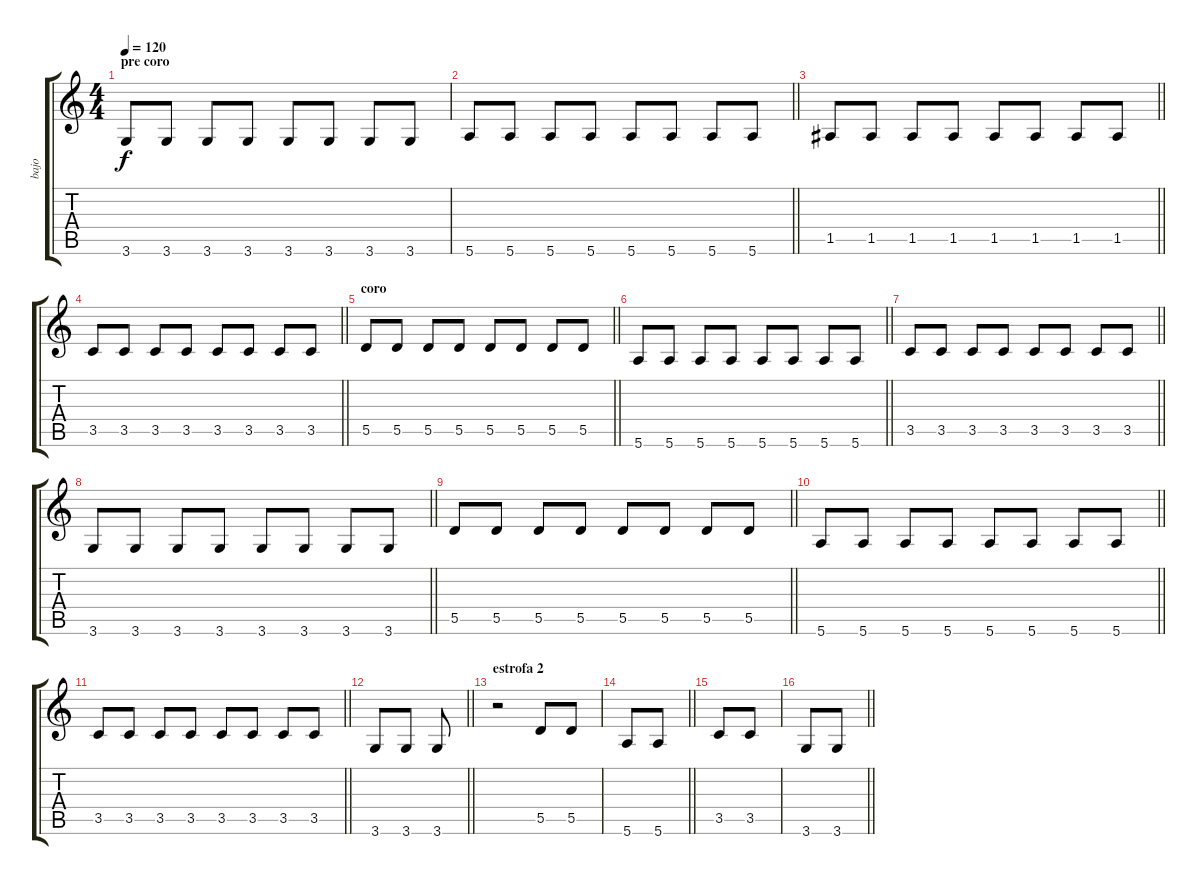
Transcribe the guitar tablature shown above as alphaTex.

\track ("bajo" "bajo") {instrument slapbass1}
\staff {score tabs}
\tuning (E4 B3 G3 D3 A2 E2) {hide}
\ts (4 4)
\section ("" "pre coro")
\tempo 120
\clef g2
\ks c
3.6.8{dy f} 3.6.8 3.6.8 3.6.8 3.6.8 3.6.8 3.6.8 3.6.8 |
\barLineRight lightlight
5.6.8 5.6.8 5.6.8 5.6.8 5.6.8 5.6.8 5.6.8 5.6.8 |
\barLineRight lightlight
1.5.8 1.5.8 1.5.8 1.5.8 1.5.8 1.5.8 1.5.8 1.5.8 |
\barLineRight lightlight
3.5.8 3.5.8 3.5.8 3.5.8 3.5.8 3.5.8 3.5.8 3.5.8 |
\section ("" "coro")
\barLineRight lightlight
5.5.8 5.5.8 5.5.8 5.5.8 5.5.8 5.5.8 5.5.8 5.5.8 |
\barLineRight lightlight
5.6.8 5.6.8 5.6.8 5.6.8 5.6.8 5.6.8 5.6.8 5.6.8 |
\barLineRight lightlight
3.5.8 3.5.8 3.5.8 3.5.8 3.5.8 3.5.8 3.5.8 3.5.8 |
\barLineRight lightlight
3.6.8 3.6.8 3.6.8 3.6.8 3.6.8 3.6.8 3.6.8 3.6.8 |
\barLineRight lightlight
5.5.8 5.5.8 5.5.8 5.5.8 5.5.8 5.5.8 5.5.8 5.5.8 |
\barLineRight lightlight
5.6.8 5.6.8 5.6.8 5.6.8 5.6.8 5.6.8 5.6.8 5.6.8 |
\barLineRight lightlight
3.5.8 3.5.8 3.5.8 3.5.8 3.5.8 3.5.8 3.5.8 3.5.8 |
\barLineRight lightlight
3.6.8 3.6.8 3.6.8 |
\section ("" "estrofa 2")
r.2 5.5.8 5.5.8 |
\barLineRight lightlight
5.6.8 5.6.8 |
3.5.8 3.5.8 |
\barLineRight lightlight
3.6.8 3.6.8
